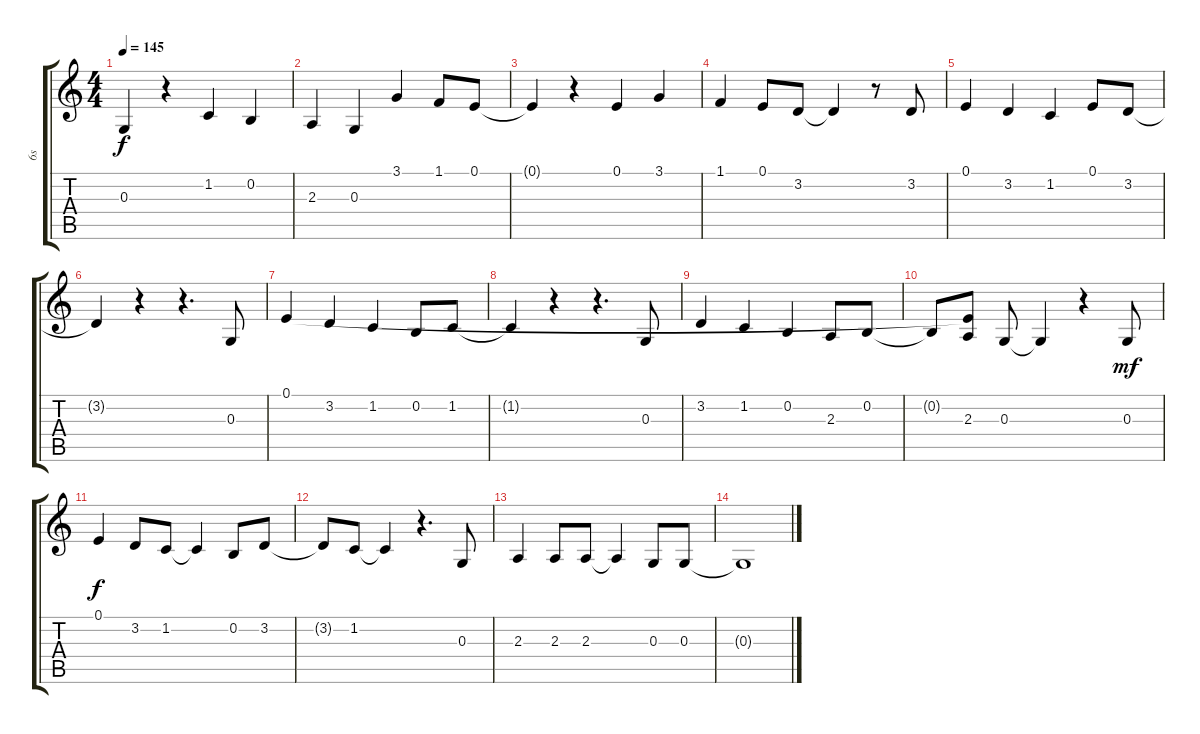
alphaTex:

\track ("6s" "6s") {instrument altosax}
\staff {score tabs}
\tuning (E4 B3 G3 D3 A2 E2) {hide}
\ts (4 4)
\tempo 145
\clef g2
\ks c
0.3{t}.4{dy f} r.4 1.2.4 0.2.4 |
2.3.4 0.3.4 3.1.4 1.1.8 0.1.8 |
0.1{t}.4 r.4 0.1.4 3.1.4 |
1.1.4 0.1.8 3.2.8 3.2{t}.4 r.8 3.2.8 |
0.1.4 3.2.4 1.2.4 0.1.8 3.2.8 |
3.2{t}.4 r.4 r.4{d} 0.3.8 |
0.1.4 3.2.4 1.2.4 0.2.8 1.2.8 |
1.2{t}.4 r.4 r.4{d} 0.3.8 |
3.2.4 1.2.4 0.2.4 2.3.8 0.2.8 |
0.2{t}.8 (0.1{t} 2.3).8 0.3.8 0.3{t}.4 r.4 0.3.8{dy mf} |
0.1.4{dy f} 3.2.8 1.2.8 1.2{t}.4 0.2.8 3.2.8 |
3.2{t}.8 1.2.8 1.2{t}.4 r.4{d} 0.3.8 |
2.3.4 2.3.8 2.3.8 2.3{t}.4 0.3.8 0.3.8 |
0.3{t}.1
